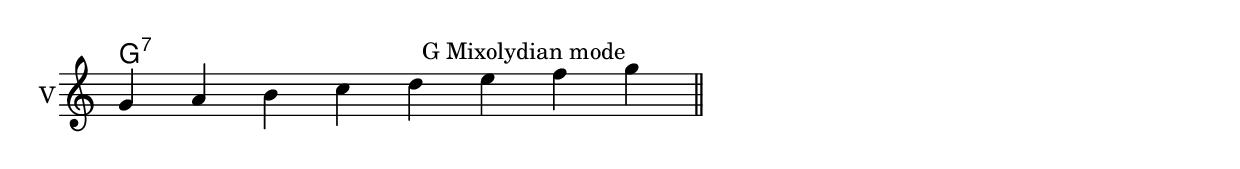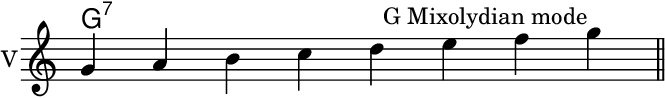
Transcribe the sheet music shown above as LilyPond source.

\version "2.24.4"
\language "english"
#(ly:set-option 'crop #t)
\include "include/alt.ly"
\include "include/thirds.ly"
\score {
  \midi {
    \tempo 4=140
  }
  \layout {
    \context {
      \Score
      \omit BarNumber
      \override SpacingSpanner.spacing-increment = 4
    }
    indent = 0\mm
  }
  {
    \new PianoStaff \with { instrumentName = "V" } <<
    \chords {
      \set chordChanges = ##t % only show chords when they change
      \set noChordSymbol = ""
      \set minorChordModifier = \markup { "-" }
      \skip \ppp % spacer to set voice volume
      g\breve:7
    }
    \new Staff {
      \key c \major
      \override Timing.TimeSignature.stencil = ##f
      \time 8/4
      \clef treble
      {
        \skip \fff % spacer to set voice volume
        g'4
        a'
        b'
        c''
        d''
        e''
        f''
        g''^\markup\right-align{"G Mixolydian mode"}
        \bar "||"
      }
    }
    >>
  }
}
